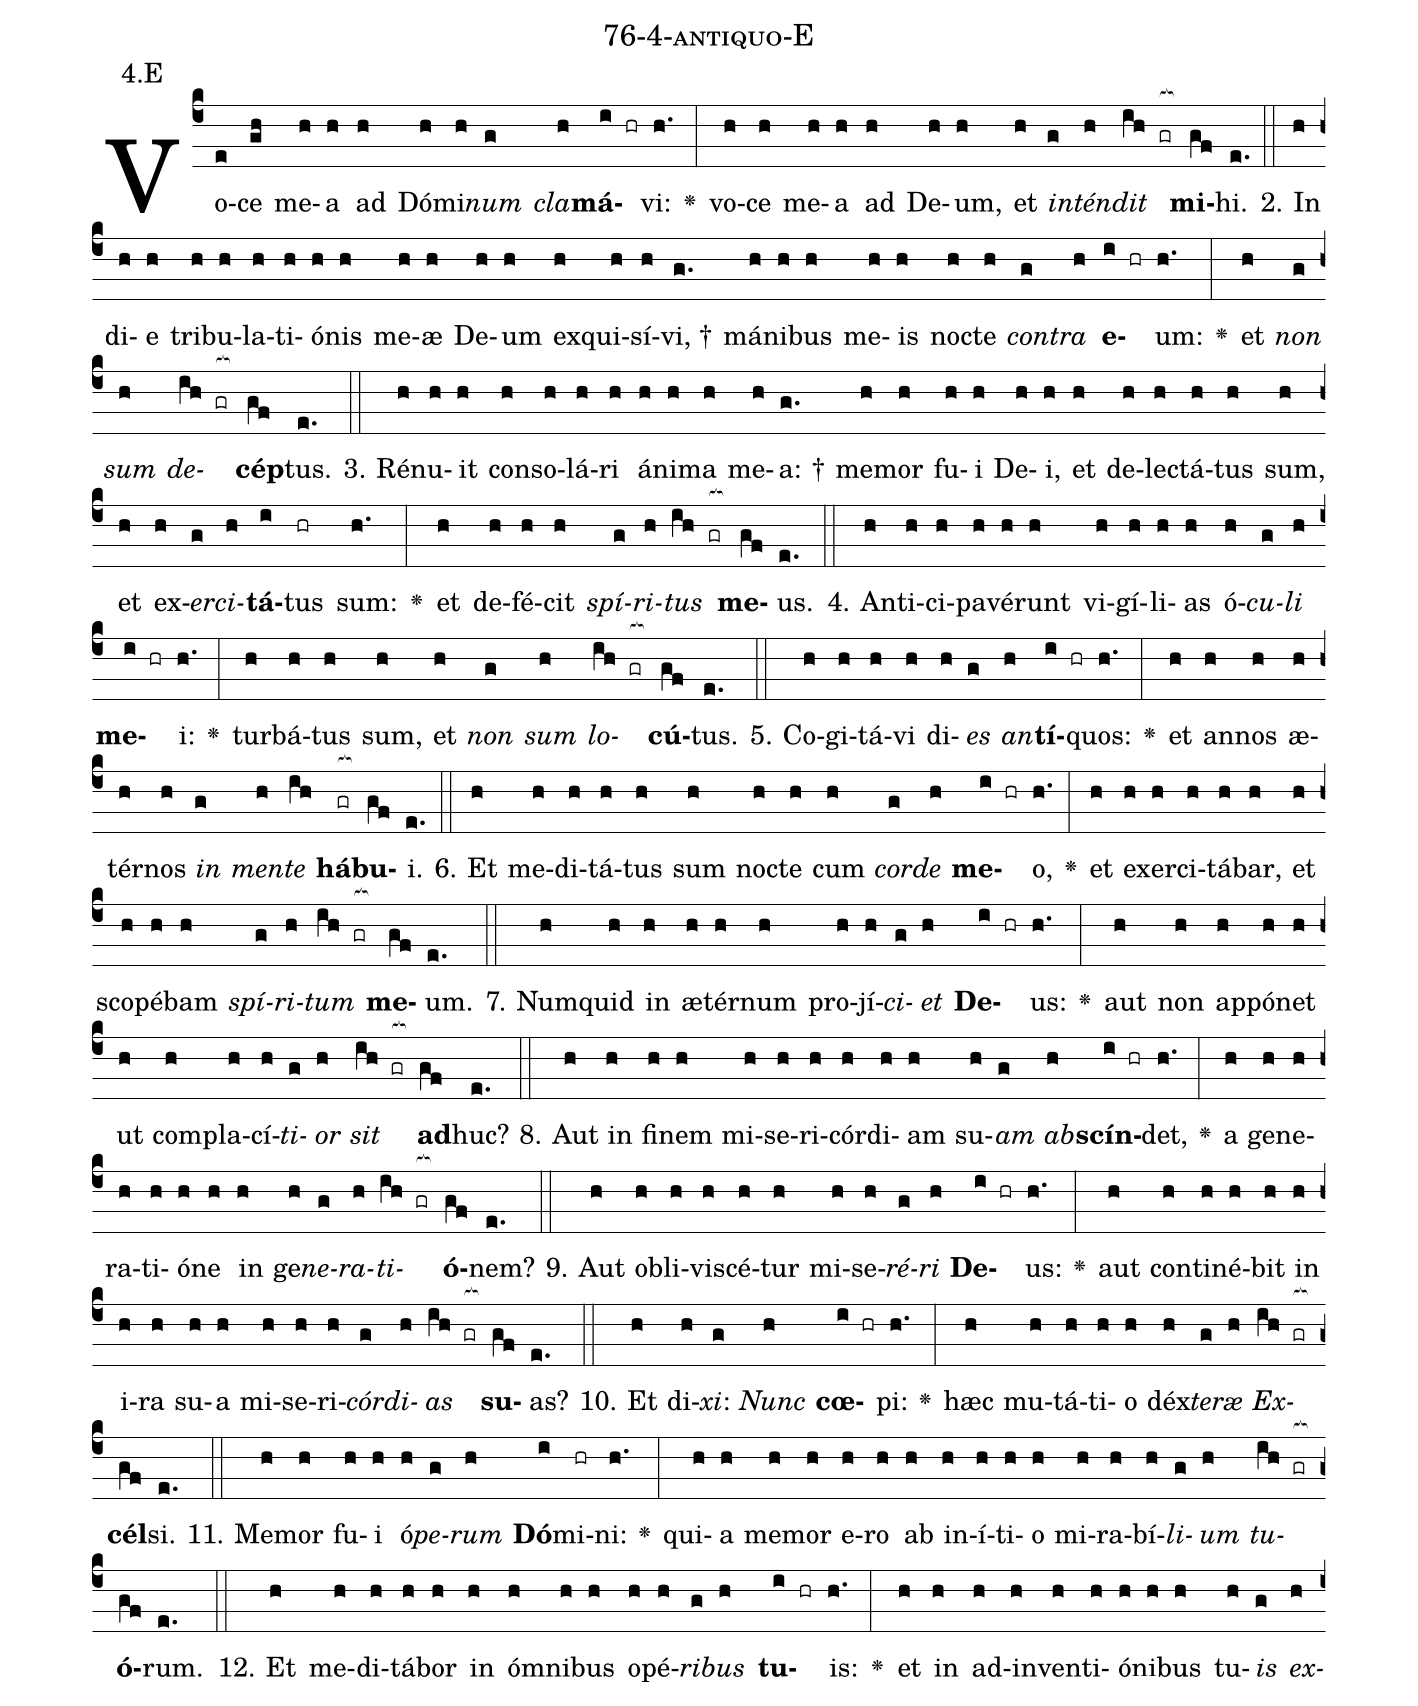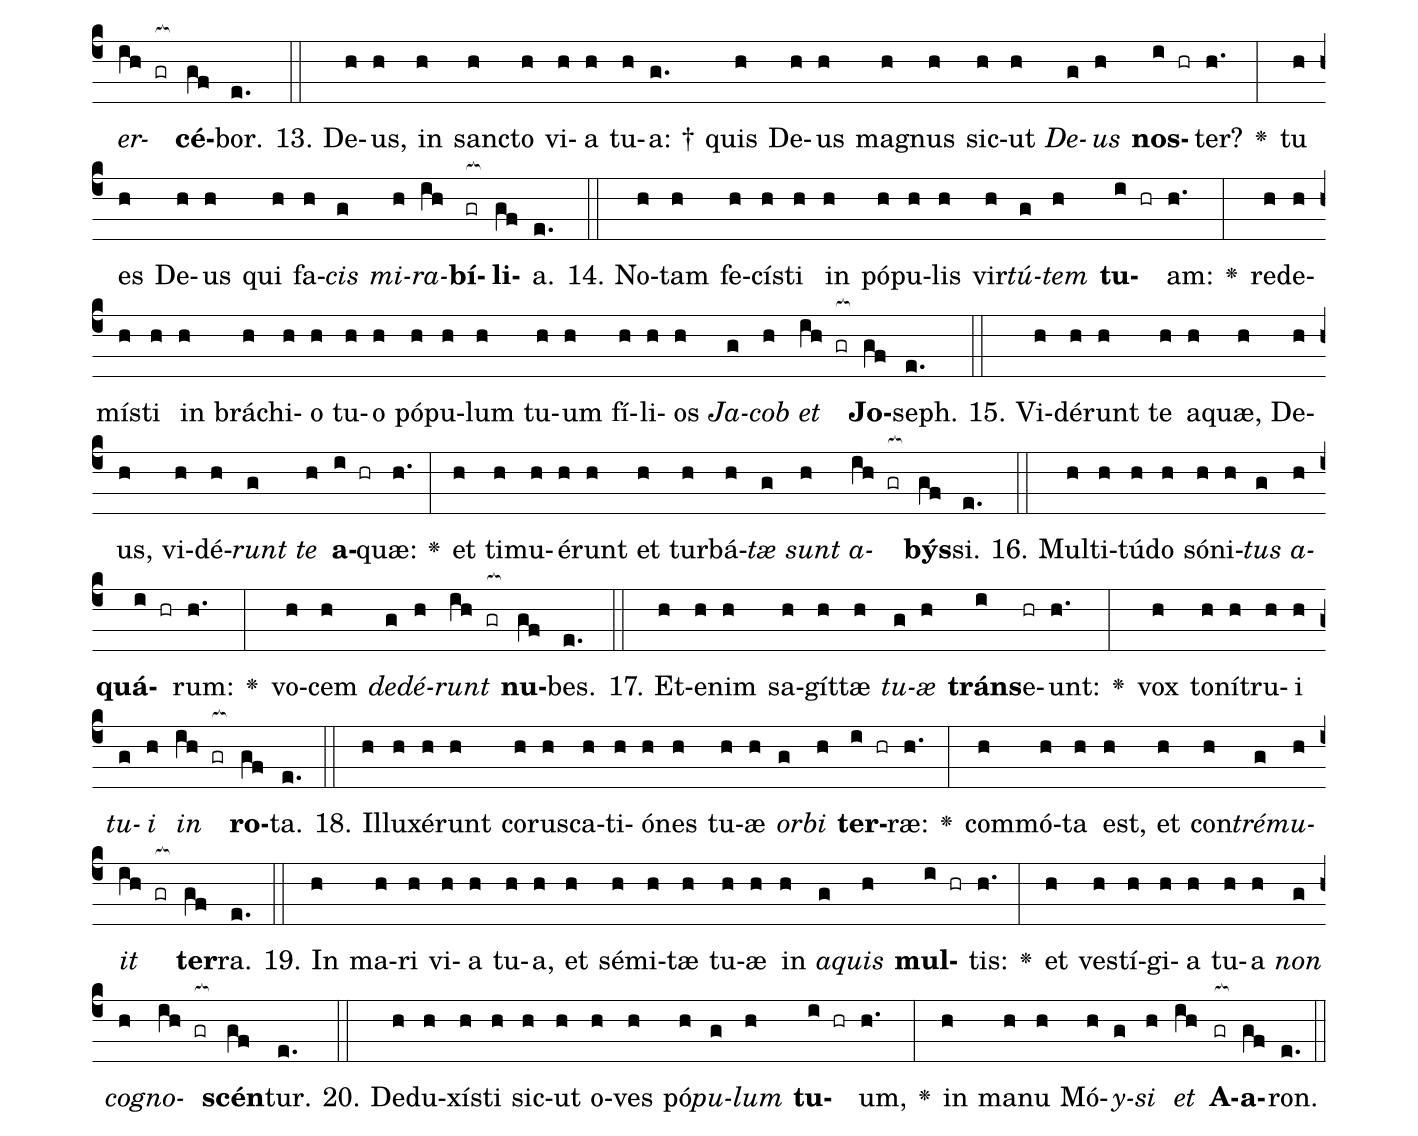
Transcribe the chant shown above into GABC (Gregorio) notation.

name: 76-4-antiquo-E;
annotation: 4.E;
%%
(c4)Vo(e)ce(gh) me(h)a(h) ad(h) Dó(h)mi(h)<i>num</i>(g) <i>cla</i>(h)<b>má</b>(i hr)vi:(h.) <v>\greheightstar</v>(:) vo(h)ce(h) me(h)a(h) ad(h) De(h)um,(h) et(h) <i>in</i>(g)<i>tén</i>(h)<i>dit</i>(ih gr[ocb:1{]) <b>mi</b>(gf[ocb:0}])hi.(e.) (::)
2. In(h) di(h)e(h) tri(h)bu(h)la(h)ti(h)ó(h)nis(h) me(h)æ(h) De(h)um(h) ex(h)qui(h)sí(h)vi, †(g.) má(h)ni(h)bus(h) me(h)is(h) noc(h)te(h) <i>con</i>(g)<i>tra</i>(h) <b>e</b>(i hr)um:(h.) <v>\greheightstar</v>(:) et(h) <i>non</i>(g) <i>sum</i>(h) <i>de</i>(ih gr[ocb:1{])<b>cép</b>(gf[ocb:0}])tus.(e.) (::)
3. Ré(h)nu(h)it(h) con(h)so(h)lá(h)ri(h) á(h)ni(h)ma(h) me(h)a: †(g.) me(h)mor(h) fu(h)i(h) De(h)i,(h) et(h) de(h)lec(h)tá(h)tus(h) sum,(h) et(h) ex(h)<i>er</i>(g)<i>ci</i>(h)<b>tá</b>(i)tus(hr) sum:(h.) <v>\greheightstar</v>(:) et(h) de(h)fé(h)cit(h) <i>spí</i>(g)<i>ri</i>(h)<i>tus</i>(ih gr[ocb:1{]) <b>me</b>(gf[ocb:0}])us.(e.) (::)
4. An(h)ti(h)ci(h)pa(h)vé(h)runt(h) vi(h)gí(h)li(h)as(h) ó(h)<i>cu</i>(g)<i>li</i>(h) <b>me</b>(i hr)i:(h.) <v>\greheightstar</v>(:) tur(h)bá(h)tus(h) sum,(h) et(h) <i>non</i>(g) <i>sum</i>(h) <i>lo</i>(ih gr[ocb:1{])<b>cú</b>(gf[ocb:0}])tus.(e.) (::)
5. Co(h)gi(h)tá(h)vi(h) di(h)<i>es</i>(g) <i>an</i>(h)<b>tí</b>(i hr)quos:(h.) <v>\greheightstar</v>(:) et(h) an(h)nos(h) æ(h)tér(h)nos(h) <i>in</i>(g) <i>men</i>(h)<i>te</i>(ih) <b>há</b>(gr[ocb:1{])<b>bu</b>(gf[ocb:0}])i.(e.) (::)
6. Et(h) me(h)di(h)tá(h)tus(h) sum(h) noc(h)te(h) cum(h) <i>cor</i>(g)<i>de</i>(h) <b>me</b>(i hr)o,(h.) <v>\greheightstar</v>(:) et(h) ex(h)er(h)ci(h)tá(h)bar,(h) et(h) sco(h)pé(h)bam(h) <i>spí</i>(g)<i>ri</i>(h)<i>tum</i>(ih gr[ocb:1{]) <b>me</b>(gf[ocb:0}])um.(e.) (::)
7. Num(h)quid(h) in(h) æ(h)tér(h)num(h) pro(h)jí(h)<i>ci</i>(g)<i>et</i>(h) <b>De</b>(i hr)us:(h.) <v>\greheightstar</v>(:) aut(h) non(h) ap(h)pó(h)net(h) ut(h) com(h)pla(h)cí(h)<i>ti</i>(g)<i>or</i>(h) <i>sit</i>(ih gr[ocb:1{]) <b>ad</b>(gf[ocb:0}])huc?(e.) (::)
8. Aut(h) in(h) fi(h)nem(h) mi(h)se(h)ri(h)cór(h)di(h)am(h) su(h)<i>am</i>(g) <i>ab</i>(h)<b>scín</b>(i hr)det,(h.) <v>\greheightstar</v>(:) a(h) ge(h)ne(h)ra(h)ti(h)ó(h)ne(h) in(h) ge(h)<i>ne</i>(g)<i>ra</i>(h)<i>ti</i>(ih gr[ocb:1{])<b>ó</b>(gf[ocb:0}])nem?(e.) (::)
9. Aut(h) ob(h)li(h)vi(h)scé(h)tur(h) mi(h)se(h)<i>ré</i>(g)<i>ri</i>(h) <b>De</b>(i hr)us:(h.) <v>\greheightstar</v>(:) aut(h) con(h)ti(h)né(h)bit(h) in(h) i(h)ra(h) su(h)a(h) mi(h)se(h)ri(h)<i>cór</i>(g)<i>di</i>(h)<i>as</i>(ih gr[ocb:1{]) <b>su</b>(gf[ocb:0}])as?(e.) (::)
10. Et(h) di(h)<i>xi</i>:(g) <i>Nunc</i>(h) <b>cœ</b>(i hr)pi:(h.) <v>\greheightstar</v>(:) hæc(h) mu(h)tá(h)ti(h)o(h) déx(h)<i>te</i>(g)<i>ræ</i>(h) <i>Ex</i>(ih gr[ocb:1{])<b>cél</b>(gf[ocb:0}])si.(e.) (::)
11. Me(h)mor(h) fu(h)i(h) ó(h)<i>pe</i>(g)<i>rum</i>(h) <b>Dó</b>(i)mi(hr)ni:(h.) <v>\greheightstar</v>(:) qui(h)a(h) me(h)mor(h) e(h)ro(h) ab(h) in(h)í(h)ti(h)o(h) mi(h)ra(h)bí(h)<i>li</i>(g)<i>um</i>(h) <i>tu</i>(ih gr[ocb:1{])<b>ó</b>(gf[ocb:0}])rum.(e.) (::)
12. Et(h) me(h)di(h)tá(h)bor(h) in(h) óm(h)ni(h)bus(h) o(h)pé(h)<i>ri</i>(g)<i>bus</i>(h) <b>tu</b>(i hr)is:(h.) <v>\greheightstar</v>(:) et(h) in(h) ad(h)in(h)ven(h)ti(h)ó(h)ni(h)bus(h) tu(h)<i>is</i>(g) <i>ex</i>(h)<i>er</i>(ih gr[ocb:1{])<b>cé</b>(gf[ocb:0}])bor.(e.) (::)
13. De(h)us,(h) in(h) sanc(h)to(h) vi(h)a(h) tu(h)a: †(g.) quis(h) De(h)us(h) ma(h)gnus(h) sic(h)ut(h) <i>De</i>(g)<i>us</i>(h) <b>nos</b>(i hr)ter?(h.) <v>\greheightstar</v>(:) tu(h) es(h) De(h)us(h) qui(h) fa(h)<i>cis</i>(g) <i>mi</i>(h)<i>ra</i>(ih)<b>bí</b>(gr[ocb:1{])<b>li</b>(gf[ocb:0}])a.(e.) (::)
14. No(h)tam(h) fe(h)cís(h)ti(h) in(h) pó(h)pu(h)lis(h) vir(h)<i>tú</i>(g)<i>tem</i>(h) <b>tu</b>(i hr)am:(h.) <v>\greheightstar</v>(:) red(h)e(h)mís(h)ti(h) in(h) brá(h)chi(h)o(h) tu(h)o(h) pó(h)pu(h)lum(h) tu(h)um(h) fí(h)li(h)os(h) <i>Ja</i>(g)<i>cob</i>(h) <i>et</i>(ih gr[ocb:1{]) <b>Jo</b>(gf[ocb:0}])seph.(e.) (::)
15. Vi(h)dé(h)runt(h) te(h) a(h)quæ,(h) De(h)us,(h) vi(h)dé(h)<i>runt</i>(g) <i>te</i>(h) <b>a</b>(i hr)quæ:(h.) <v>\greheightstar</v>(:) et(h) ti(h)mu(h)é(h)runt(h) et(h) tur(h)bá(h)<i>tæ</i>(g) <i>sunt</i>(h) <i>a</i>(ih gr[ocb:1{])<b>býs</b>(gf[ocb:0}])si.(e.) (::)
16. Mul(h)ti(h)tú(h)do(h) só(h)ni(h)<i>tus</i>(g) <i>a</i>(h)<b>quá</b>(i hr)rum:(h.) <v>\greheightstar</v>(:) vo(h)cem(h) <i>de</i>(g)<i>dé</i>(h)<i>runt</i>(ih gr[ocb:1{]) <b>nu</b>(gf[ocb:0}])bes.(e.) (::)
17. Et(h)e(h)nim(h) sa(h)gít(h)tæ(h) <i>tu</i>(g)<i>æ</i>(h) <b>tráns</b>(i)e(hr)unt:(h.) <v>\greheightstar</v>(:) vox(h) to(h)ní(h)tru(h)i(h) <i>tu</i>(g)<i>i</i>(h) <i>in</i>(ih gr[ocb:1{]) <b>ro</b>(gf[ocb:0}])ta.(e.) (::)
18. Il(h)lu(h)xé(h)runt(h) co(h)rus(h)ca(h)ti(h)ó(h)nes(h) tu(h)æ(h) <i>or</i>(g)<i>bi</i>(h) <b>ter</b>(i hr)ræ:(h.) <v>\greheightstar</v>(:) com(h)mó(h)ta(h) est,(h) et(h) con(h)<i>tré</i>(g)<i>mu</i>(h)<i>it</i>(ih gr[ocb:1{]) <b>ter</b>(gf[ocb:0}])ra.(e.) (::)
19. In(h) ma(h)ri(h) vi(h)a(h) tu(h)a,(h) et(h) sé(h)mi(h)tæ(h) tu(h)æ(h) in(h) <i>a</i>(g)<i>quis</i>(h) <b>mul</b>(i hr)tis:(h.) <v>\greheightstar</v>(:) et(h) ves(h)tí(h)gi(h)a(h) tu(h)a(h) <i>non</i>(g) <i>co</i>(h)<i>gno</i>(ih gr[ocb:1{])<b>scén</b>(gf[ocb:0}])tur.(e.) (::)
20. De(h)du(h)xís(h)ti(h) sic(h)ut(h) o(h)ves(h) pó(h)<i>pu</i>(g)<i>lum</i>(h) <b>tu</b>(i hr)um,(h.) <v>\greheightstar</v>(:) in(h) ma(h)nu(h) Mó(h)<i>y</i>(g)<i>si</i>(h) <i>et</i>(ih) <b>A</b>(gr[ocb:1{])<b>a</b>(gf[ocb:0}])ron.(e.) (::)
